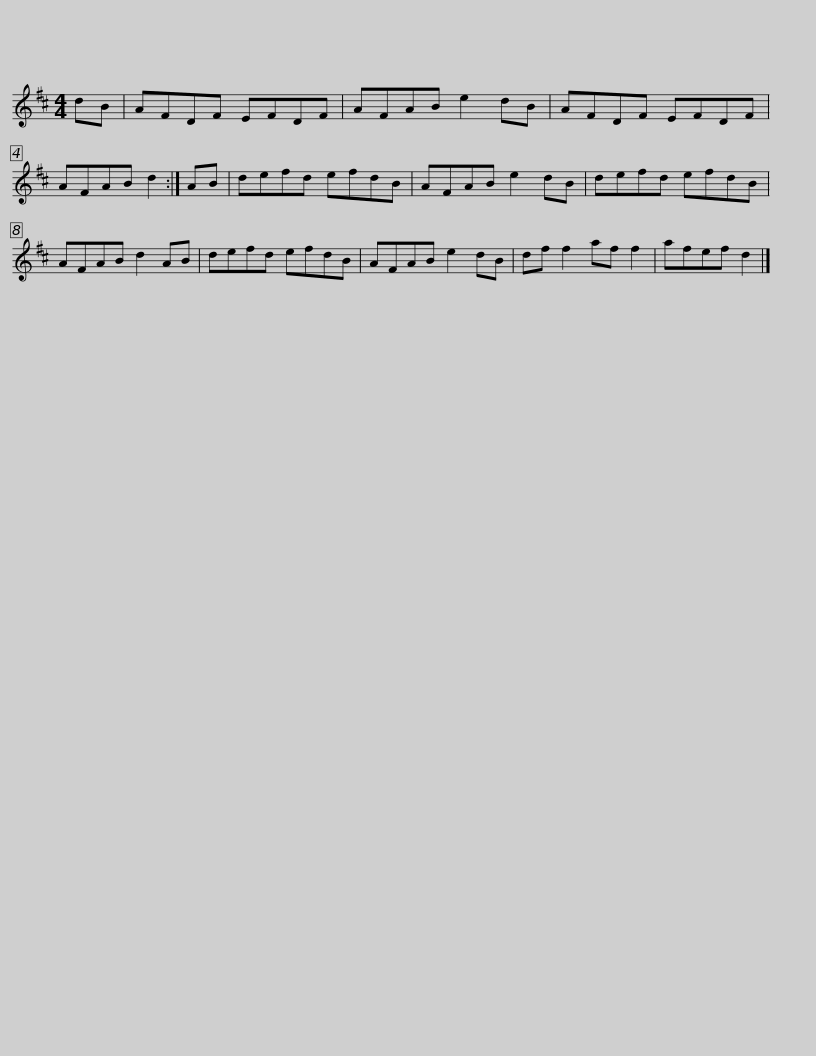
X:1
L:1/8
M:4/4
I:linebreak $
K:D
V:1 treble
V:1
 dB | AFDF EFDF | AFAB e2 dB | AFDF EFDF | AFAB d2 :|$ %5
 AB | defd efdB | AFAB e2 dB | defd efdB | AFAB d2 AB |$ %10
 defd efdB | AFAB e2 dB | df f2 af f2 | afef d2 |] %14
